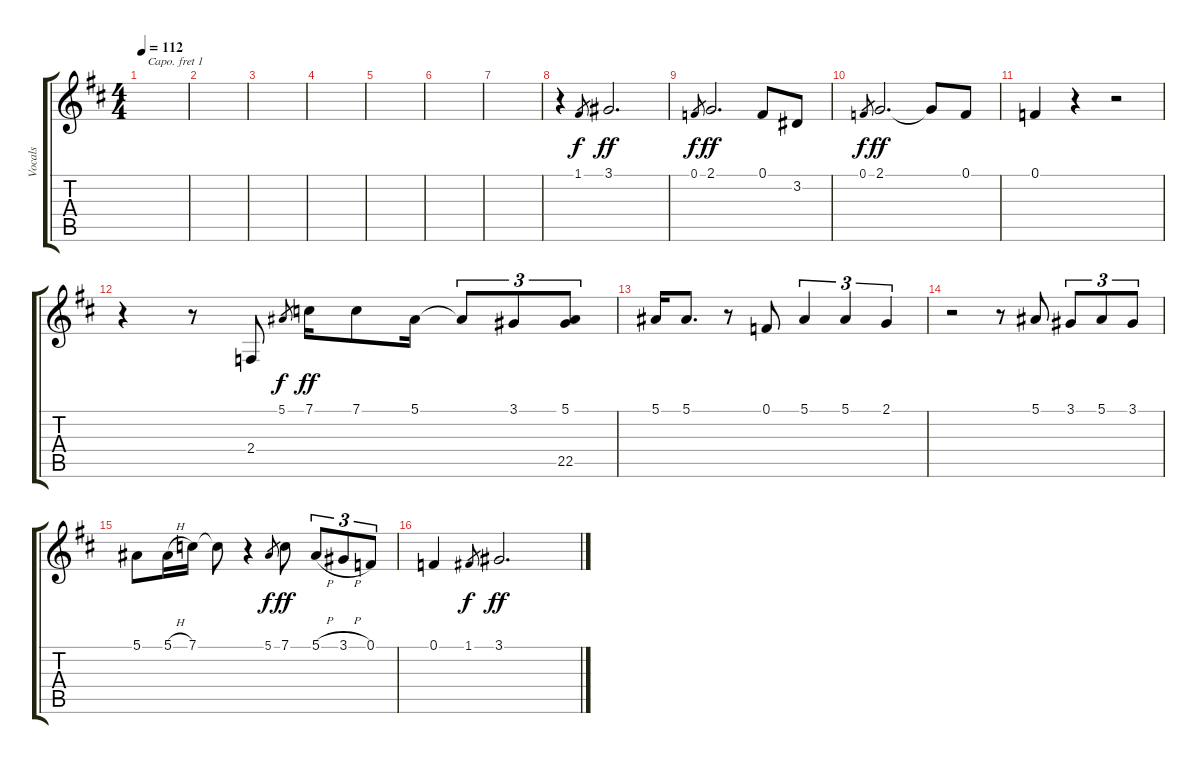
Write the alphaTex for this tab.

\track ("Vocals" "Vocals") {instrument lead6voice}
\staff {score tabs}
\capo 1
\tuning (E4 B3 G3 D3 A2 E2) {hide}
\ts (4 4)
\tempo 112
\clef g2
\ks d
|
|
|
|
|
|
|
r.4 1.1.8{gr dy f} 3.1.2{d dy ff} |
0.1.8{gr dy f} 2.1.2{d dy ff} 0.1.8 3.2.8 |
0.1.8{gr dy f} 2.1.2{d dy ff} 2.1{t}.8 0.1.8 |
0.1.4 r.4 r.2 |
r.4 r.8 2.4.8 5.1.8{gr dy f} 7.1.16{dy ff} 7.1.8 5.1.16 5.1{t}.8{tu (3 2)} 3.1.8{tu (3 2)} (5.1 22.5).8{tu (3 2)} |
5.1.16 5.1.8{d} r.8 0.1.8 5.1.4{tu (3 2)} 5.1.4{tu (3 2)} 2.1.4{tu (3 2)} |
r.2 r.8 5.1.8{beam split} 3.1.8{tu (3 2)} 5.1.8{tu (3 2) beam merge} 3.1.8{tu (3 2)} |
5.1.8 5.1{h}.16 7.1.16 7.1{t}.8 r.4 5.1.8{gr dy f} 7.1.8{dy ff} 5.1{h}.8{tu (3 2)} 3.1{h}.8{tu (3 2)} 0.1.8{tu (3 2)} |
0.1.4 1.1.8{gr dy f} 3.1.2{d dy ff}
